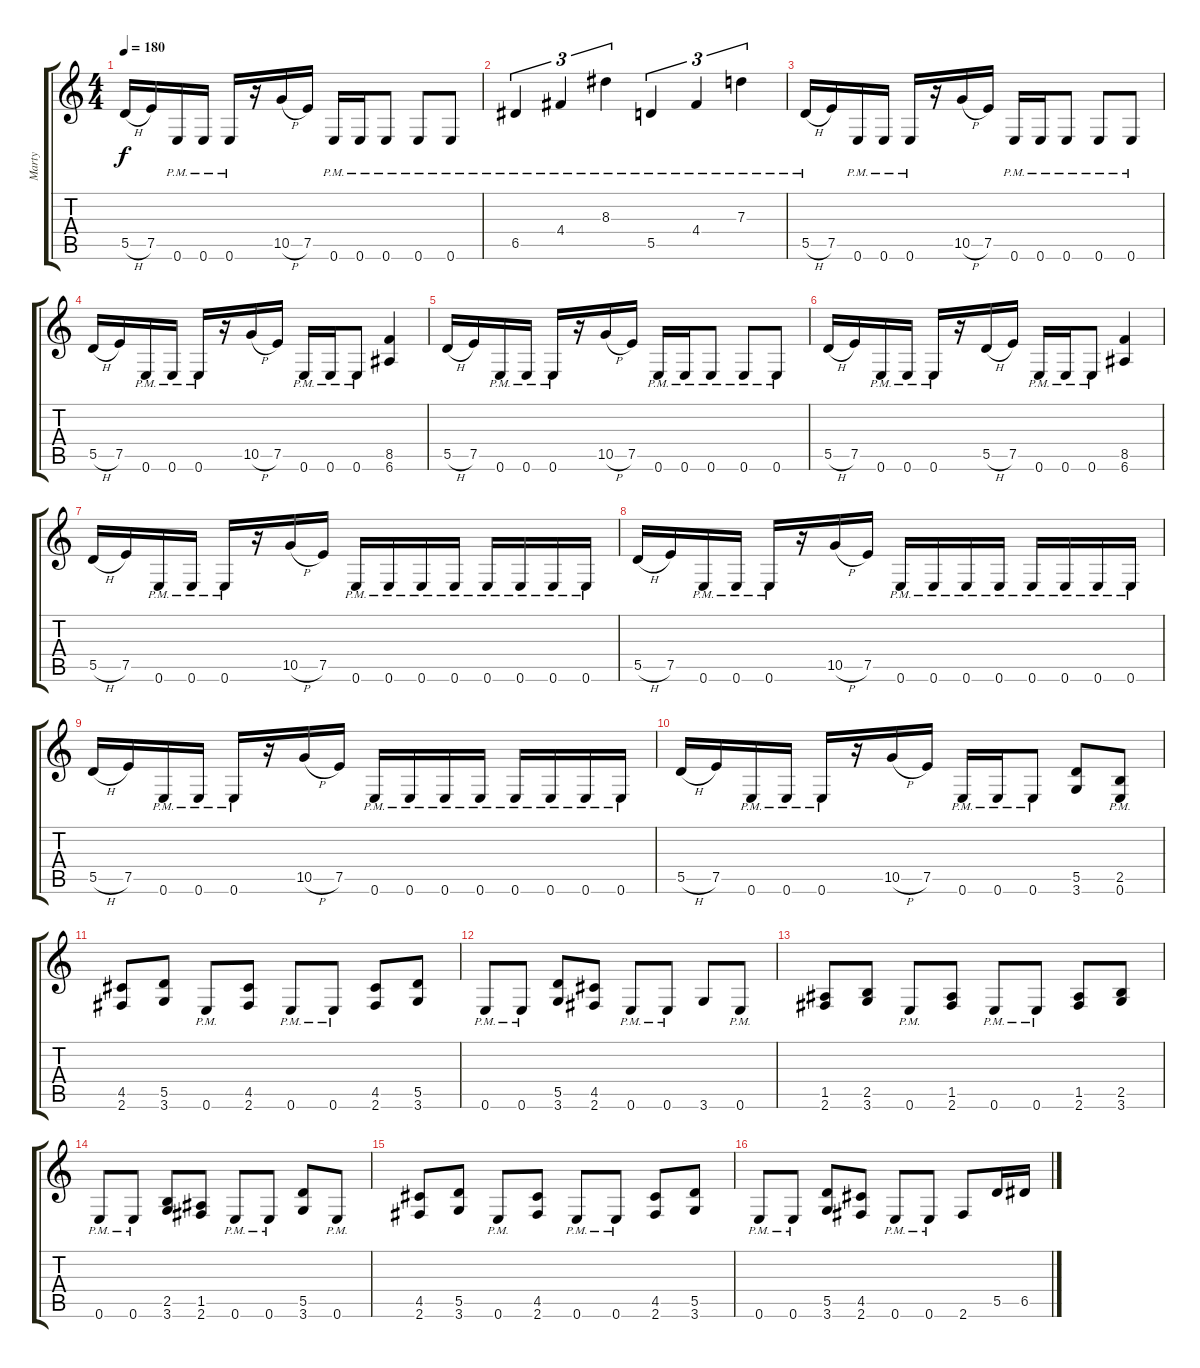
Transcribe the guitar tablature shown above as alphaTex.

\track ("Marty" "Marty") {instrument distortionguitar}
\staff {score tabs}
\tuning (E4 B3 G3 D3 A2 E2) {hide}
\ts (4 4)
\tempo 180
\clef g2
\ks c
5.5{h}.16{dy f} 7.5.16 0.6{pm}.16 0.6{pm}.16 0.6{pm}.16 r.16 10.5{h}.16 7.5.16 0.6{pm}.16 0.6{pm}.16 0.6{pm}.8 0.6{pm}.8 0.6{pm}.8 |
6.5{pm}.4{tu (3 2)} 4.4{pm}.4{tu (3 2)} 8.3{pm}.4{tu (3 2)} 5.5{pm}.4{tu (3 2)} 4.4{pm}.4{tu (3 2)} 7.3{pm}.4{tu (3 2)} |
5.5{h pm}.16 7.5.16 0.6{pm}.16 0.6{pm}.16 0.6{pm}.16 r.16 10.5{h}.16 7.5.16 0.6{pm}.16 0.6{pm}.16 0.6{pm}.8 0.6{pm}.8 0.6{pm}.8 |
5.5{h}.16 7.5.16 0.6{pm}.16 0.6{pm}.16 0.6{pm}.16 r.16 10.5{h}.16 7.5.16 0.6{pm}.16 0.6{pm}.16 0.6{pm}.8 (8.5 6.6).4 |
5.5{h}.16 7.5.16 0.6{pm}.16 0.6{pm}.16 0.6{pm}.16 r.16 10.5{h}.16 7.5.16 0.6{pm}.16 0.6{pm}.16 0.6{pm}.8 0.6{pm}.8 0.6{pm}.8 |
5.5{h}.16 7.5.16 0.6{pm}.16 0.6{pm}.16 0.6{pm}.16 r.16 5.5{h}.16 7.5.16 0.6{pm}.16 0.6{pm}.16 0.6{pm}.8 (8.5 6.6).4 |
5.5{h}.16 7.5.16 0.6{pm}.16 0.6{pm}.16 0.6{pm}.16 r.16 10.5{h}.16 7.5.16 0.6{pm}.16 0.6{pm}.16 0.6{pm}.16 0.6{pm}.16 0.6{pm}.16 0.6{pm}.16 0.6{pm}.16 0.6{pm}.16 |
5.5{h}.16 7.5.16 0.6{pm}.16 0.6{pm}.16 0.6{pm}.16 r.16 10.5{h}.16 7.5.16 0.6{pm}.16 0.6{pm}.16 0.6{pm}.16 0.6{pm}.16 0.6{pm}.16 0.6{pm}.16 0.6{pm}.16 0.6{pm}.16 |
5.5{h}.16 7.5.16 0.6{pm}.16 0.6{pm}.16 0.6{pm}.16 r.16 10.5{h}.16 7.5.16 0.6{pm}.16 0.6{pm}.16 0.6{pm}.16 0.6{pm}.16 0.6{pm}.16 0.6{pm}.16 0.6{pm}.16 0.6{pm}.16 |
5.5{h}.16 7.5.16 0.6{pm}.16 0.6{pm}.16 0.6{pm}.16 r.16 10.5{h}.16 7.5.16 0.6{pm}.16 0.6{pm}.16 0.6{pm}.8 (5.5 3.6).8 (2.5{pm} 0.6).8 |
(4.5 2.6).8 (5.5 3.6).8 0.6{pm}.8 (4.5 2.6).8 0.6{pm}.8 0.6{pm}.8 (4.5 2.6).8 (5.5 3.6).8 |
0.6{pm}.8 0.6{pm}.8 (5.5 3.6).8 (4.5 2.6).8 0.6{pm}.8 0.6{pm}.8 3.6.8 0.6{pm}.8 |
(1.5 2.6).8 (2.5 3.6).8 0.6{pm}.8 (1.5 2.6).8 0.6{pm}.8 0.6{pm}.8 (1.5 2.6).8 (2.5 3.6).8 |
0.6{pm}.8 0.6{pm}.8 (2.5 3.6).8 (1.5 2.6).8 0.6{pm}.8 0.6{pm}.8 (5.5 3.6).8 0.6{pm}.8 |
(4.5 2.6).8 (5.5 3.6).8 0.6{pm}.8 (4.5 2.6).8 0.6{pm}.8 0.6{pm}.8 (4.5 2.6).8 (5.5 3.6).8 |
0.6{pm}.8 0.6{pm}.8 (5.5 3.6).8 (4.5 2.6).8 0.6{pm}.8 0.6{pm}.8 2.6.8 5.5.16 6.5.16
